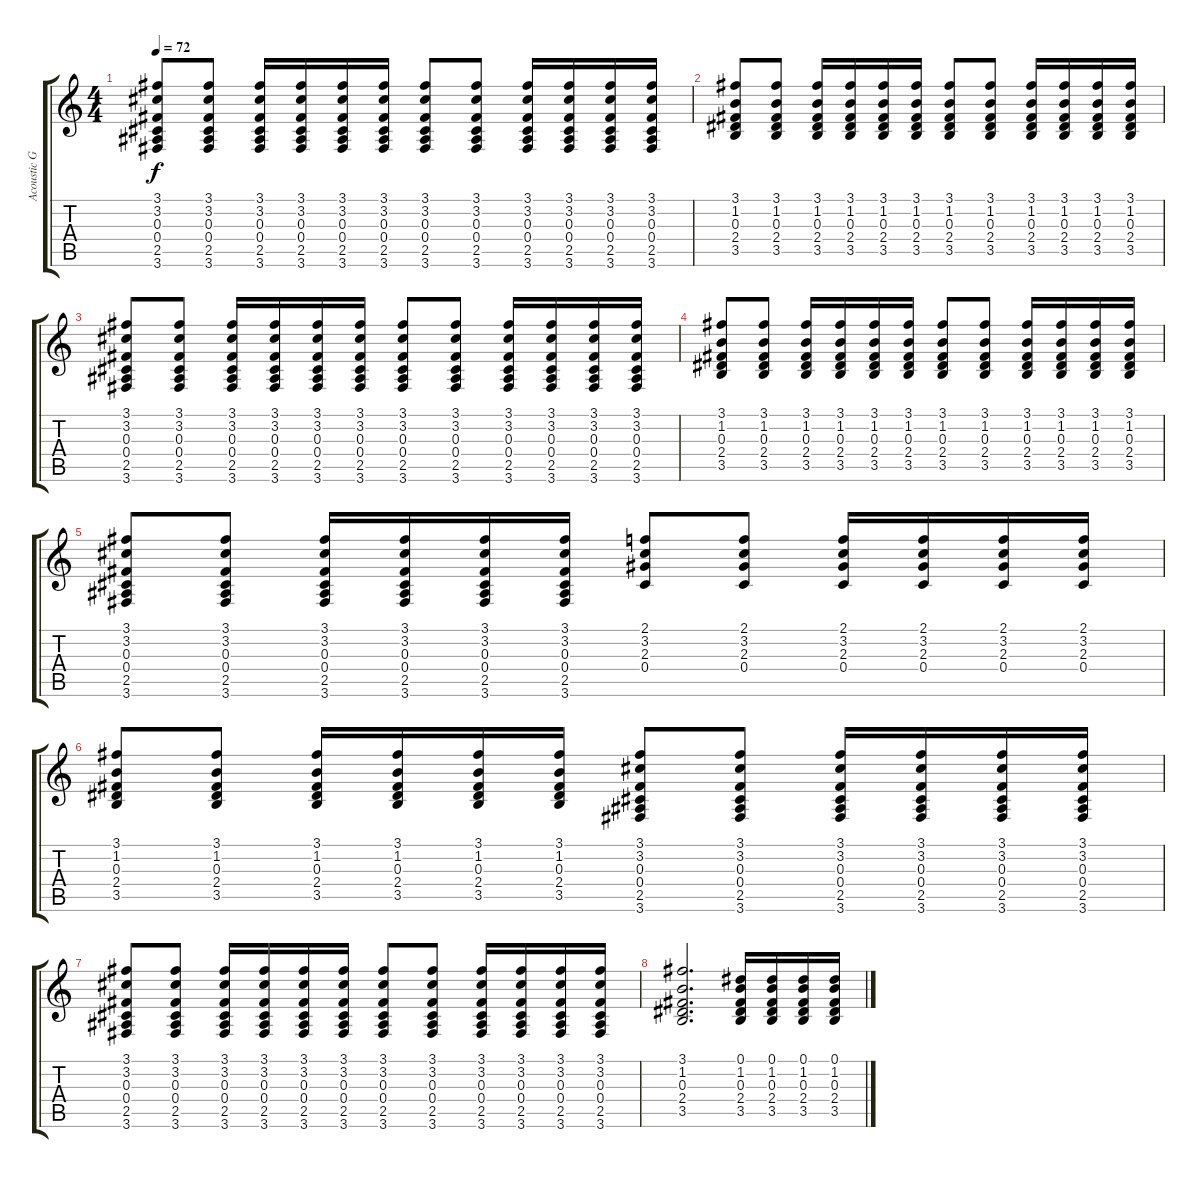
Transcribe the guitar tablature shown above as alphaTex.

\track ("Acoustic Guitar" "Acoustic G") {instrument acousticguitarsteel}
\staff {score tabs}
\tuning (Eb4 Bb3 Gb3 Db3 Ab2 Eb2) {hide}
\ts (4 4)
\tempo 72
\clef g2
\ks c
(3.1 3.2 0.3 0.4 2.5 3.6).8{dy f} (3.1 3.2 0.3 0.4 2.5 3.6).8 (3.1 3.2 0.3 0.4 2.5 3.6).16 (3.1 3.2 0.3 0.4 2.5 3.6).16 (3.1 3.2 0.3 0.4 2.5 3.6).16 (3.1 3.2 0.3 0.4 2.5 3.6).16 (3.1 3.2 0.3 0.4 2.5 3.6).8 (3.1 3.2 0.3 0.4 2.5 3.6).8 (3.1 3.2 0.3 0.4 2.5 3.6).16 (3.1 3.2 0.3 0.4 2.5 3.6).16 (3.1 3.2 0.3 0.4 2.5 3.6).16 (3.1 3.2 0.3 0.4 2.5 3.6).16 |
(3.1 1.2 0.3 2.4 3.5).8 (3.1 1.2 0.3 2.4 3.5).8 (3.1 1.2 0.3 2.4 3.5).16 (3.1 1.2 0.3 2.4 3.5).16 (3.1 1.2 0.3 2.4 3.5).16 (3.1 1.2 0.3 2.4 3.5).16 (3.1 1.2 0.3 2.4 3.5).8 (3.1 1.2 0.3 2.4 3.5).8 (3.1 1.2 0.3 2.4 3.5).16 (3.1 1.2 0.3 2.4 3.5).16 (3.1 1.2 0.3 2.4 3.5).16 (3.1 1.2 0.3 2.4 3.5).16 |
(3.1 3.2 0.3 0.4 2.5 3.6).8 (3.1 3.2 0.3 0.4 2.5 3.6).8 (3.1 3.2 0.3 0.4 2.5 3.6).16 (3.1 3.2 0.3 0.4 2.5 3.6).16 (3.1 3.2 0.3 0.4 2.5 3.6).16 (3.1 3.2 0.3 0.4 2.5 3.6).16 (3.1 3.2 0.3 0.4 2.5 3.6).8 (3.1 3.2 0.3 0.4 2.5 3.6).8 (3.1 3.2 0.3 0.4 2.5 3.6).16 (3.1 3.2 0.3 0.4 2.5 3.6).16 (3.1 3.2 0.3 0.4 2.5 3.6).16 (3.1 3.2 0.3 0.4 2.5 3.6).16 |
(3.1 1.2 0.3 2.4 3.5).8 (3.1 1.2 0.3 2.4 3.5).8 (3.1 1.2 0.3 2.4 3.5).16 (3.1 1.2 0.3 2.4 3.5).16 (3.1 1.2 0.3 2.4 3.5).16 (3.1 1.2 0.3 2.4 3.5).16 (3.1 1.2 0.3 2.4 3.5).8 (3.1 1.2 0.3 2.4 3.5).8 (3.1 1.2 0.3 2.4 3.5).16 (3.1 1.2 0.3 2.4 3.5).16 (3.1 1.2 0.3 2.4 3.5).16 (3.1 1.2 0.3 2.4 3.5).16 |
(3.1 3.2 0.3 0.4 2.5 3.6).8 (3.1 3.2 0.3 0.4 2.5 3.6).8 (3.1 3.2 0.3 0.4 2.5 3.6).16 (3.1 3.2 0.3 0.4 2.5 3.6).16 (3.1 3.2 0.3 0.4 2.5 3.6).16 (3.1 3.2 0.3 0.4 2.5 3.6).16 (2.1 3.2 2.3 0.4).8 (2.1 3.2 2.3 0.4).8 (2.1 3.2 2.3 0.4).16 (2.1 3.2 2.3 0.4).16 (2.1 3.2 2.3 0.4).16 (2.1 3.2 2.3 0.4).16 |
(3.1 1.2 0.3 2.4 3.5).8 (3.1 1.2 0.3 2.4 3.5).8 (3.1 1.2 0.3 2.4 3.5).16 (3.1 1.2 0.3 2.4 3.5).16 (3.1 1.2 0.3 2.4 3.5).16 (3.1 1.2 0.3 2.4 3.5).16 (3.1 3.2 0.3 0.4 2.5 3.6).8 (3.1 3.2 0.3 0.4 2.5 3.6).8 (3.1 3.2 0.3 0.4 2.5 3.6).16 (3.1 3.2 0.3 0.4 2.5 3.6).16 (3.1 3.2 0.3 0.4 2.5 3.6).16 (3.1 3.2 0.3 0.4 2.5 3.6).16 |
(3.1 3.2 0.3 0.4 2.5 3.6).8 (3.1 3.2 0.3 0.4 2.5 3.6).8 (3.1 3.2 0.3 0.4 2.5 3.6).16 (3.1 3.2 0.3 0.4 2.5 3.6).16 (3.1 3.2 0.3 0.4 2.5 3.6).16 (3.1 3.2 0.3 0.4 2.5 3.6).16 (3.1 3.2 0.3 0.4 2.5 3.6).8 (3.1 3.2 0.3 0.4 2.5 3.6).8 (3.1 3.2 0.3 0.4 2.5 3.6).16 (3.1 3.2 0.3 0.4 2.5 3.6).16 (3.1 3.2 0.3 0.4 2.5 3.6).16 (3.1 3.2 0.3 0.4 2.5 3.6).16 |
(3.1 1.2 0.3 2.4 3.5).2{d} (0.1 1.2 0.3 2.4 3.5).16 (0.1 1.2 0.3 2.4 3.5).16 (0.1 1.2 0.3 2.4 3.5).16 (0.1 1.2 0.3 2.4 3.5).16
